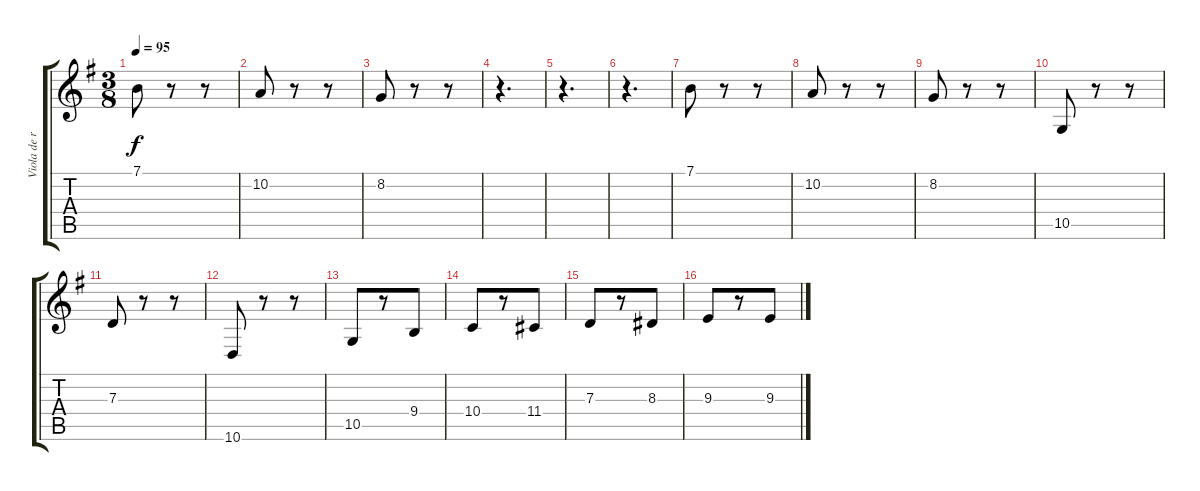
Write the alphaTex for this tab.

\track ("Viola de ripieno" "Viola de r") {instrument viola}
\staff {score tabs}
\tuning (E4 B3 G3 D3 A2 E2) {hide}
\ts (3 8)
\tempo 95
\clef g2
\ks g
7.1.8{dy f} r.8 r.8 |
10.2.8 r.8 r.8 |
8.2.8 r.8 r.8 |
r.4{d} |
r.4{d} |
r.4{d} |
7.1.8 r.8 r.8 |
10.2.8 r.8 r.8 |
8.2.8 r.8 r.8 |
10.5.8 r.8 r.8 |
7.3.8 r.8 r.8 |
10.6.8 r.8 r.8 |
10.5.8 r.8 9.4.8 |
10.4.8 r.8 11.4.8 |
7.3.8 r.8 8.3.8 |
9.3.8 r.8 9.3.8
